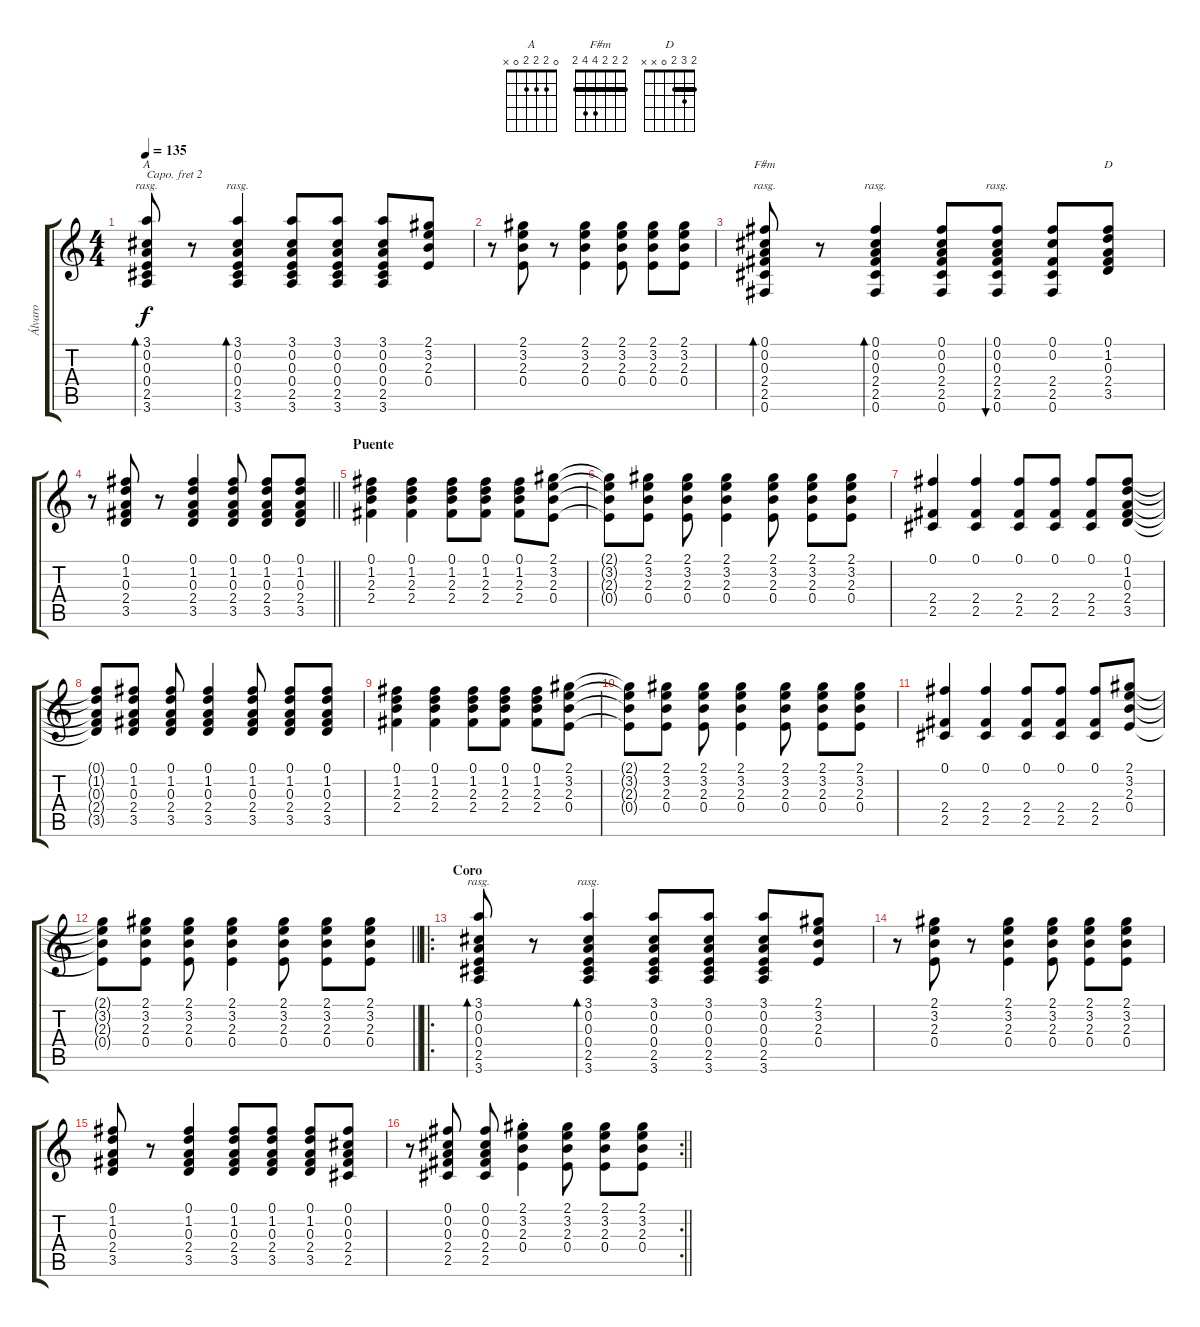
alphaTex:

\track ("Álvaro" "Álvaro") {instrument acousticguitarsteel}
\staff {score tabs}
\capo 2
\tuning (E4 B3 G3 D3 A2 E2) {hide}
\chord ("A" 0 2 2 2 0 x)
\chord ("F#m" 2 2 2 4 4 2) {barre 2}
\chord ("D" 2 3 2 0 x x) {barre 2}
\ts (4 4)
\tempo 135
\clef g2
\ks c
(3.1 0.2 0.3 0.4 2.5 3.6).8{bd 30 ch "A" rasg ii dy f} r.8 (3.1 0.2 0.3 0.4 2.5 3.6).4{bd 30 rasg ii} (3.1 0.2 0.3 0.4 2.5 3.6).8 (3.1 0.2 0.3 0.4 2.5 3.6).8 (3.1 0.2 0.3 0.4 2.5 3.6).8 (2.1 3.2 2.3 0.4).8 |
r.8 (2.1 3.2 2.3 0.4).8 r.8 (2.1 3.2 2.3 0.4).4 (2.1 3.2 2.3 0.4).8 (2.1 3.2 2.3 0.4).8 (2.1 3.2 2.3 0.4).8 |
(0.1 0.2 0.3 2.4 2.5 0.6).8{bd 30 ch "F#m" rasg ii} r.8 (0.1 0.2 0.3 2.4 2.5 0.6).4{bd 30 rasg ii} (0.1 0.2 0.3 2.4 2.5 0.6).8 (0.1 0.2 0.3 2.4 2.5 0.6).8{bu 30 rasg ii} (0.1 0.2 2.4 2.5 0.6).8 (0.1 1.2 0.3 2.4 3.5).8{ch "D"} |
\barLineRight lightlight
r.8 (0.1 1.2 0.3 2.4 3.5).8 r.8 (0.1 1.2 0.3 2.4 3.5).4 (0.1 1.2 0.3 2.4 3.5).8 (0.1 1.2 0.3 2.4 3.5).8 (0.1 1.2 0.3 2.4 3.5).8 |
\section ("" "Puente")
(0.1 1.2 2.3 2.4).4 (0.1 1.2 2.3 2.4).4 (0.1 1.2 2.3 2.4).8 (0.1 1.2 2.3 2.4).8 (0.1 1.2 2.3 2.4).8 (2.1 3.2 2.3 0.4).8 |
(2.1{t} 3.2{t} 2.3{t} 0.4{t}).8 (2.1 3.2 2.3 0.4).8 (2.1 3.2 2.3 0.4).8 (2.1 3.2 2.3 0.4).4 (2.1 3.2 2.3 0.4).8 (2.1 3.2 2.3 0.4).8 (2.1 3.2 2.3 0.4).8 |
(0.1 2.4 2.5).4 (0.1 2.4 2.5).4 (0.1 2.4 2.5).8 (0.1 2.4 2.5).8 (0.1 2.4 2.5).8 (0.1 1.2 0.3 2.4 3.5).8 |
(0.1{t} 1.2{t} 0.3{t} 2.4{t} 3.5{t}).8 (0.1 1.2 0.3 2.4 3.5).8 (0.1 1.2 0.3 2.4 3.5).8 (0.1 1.2 0.3 2.4 3.5).4 (0.1 1.2 0.3 2.4 3.5).8 (0.1 1.2 0.3 2.4 3.5).8 (0.1 1.2 0.3 2.4 3.5).8 |
(0.1 1.2 2.3 2.4).4 (0.1 1.2 2.3 2.4).4 (0.1 1.2 2.3 2.4).8 (0.1 1.2 2.3 2.4).8 (0.1 1.2 2.3 2.4).8 (2.1 3.2 2.3 0.4).8 |
(2.1{t} 3.2{t} 2.3{t} 0.4{t}).8 (2.1 3.2 2.3 0.4).8 (2.1 3.2 2.3 0.4).8 (2.1 3.2 2.3 0.4).4 (2.1 3.2 2.3 0.4).8 (2.1 3.2 2.3 0.4).8 (2.1 3.2 2.3 0.4).8 |
(0.1 2.4 2.5).4 (0.1 2.4 2.5).4 (0.1 2.4 2.5).8 (0.1 2.4 2.5).8 (0.1 2.4 2.5).8 (2.1 3.2 2.3 0.4).8 |
\barLineRight lightlight
(2.1{t} 3.2{t} 2.3{t} 0.4{t}).8 (2.1 3.2 2.3 0.4).8 (2.1 3.2 2.3 0.4).8 (2.1 3.2 2.3 0.4).4 (2.1 3.2 2.3 0.4).8 (2.1 3.2 2.3 0.4).8 (2.1 3.2 2.3 0.4).8 |
\ro
\section ("" "Coro")
(3.1 0.2 0.3 0.4 2.5 3.6).8{bd 30 rasg ii} r.8 (3.1 0.2 0.3 0.4 2.5 3.6).4{bd 30 rasg ii} (3.1 0.2 0.3 0.4 2.5 3.6).8 (3.1 0.2 0.3 0.4 2.5 3.6).8 (3.1 0.2 0.3 0.4 2.5 3.6).8 (2.1 3.2 2.3 0.4).8 |
r.8 (2.1 3.2 2.3 0.4).8 r.8 (2.1 3.2 2.3 0.4).4 (2.1 3.2 2.3 0.4).8 (2.1 3.2 2.3 0.4).8 (2.1 3.2 2.3 0.4).8 |
(0.1 1.2 0.3 2.4 3.5).8 r.8 (0.1 1.2 0.3 2.4 3.5).4 (0.1 1.2 0.3 2.4 3.5).8 (0.1 1.2 0.3 2.4 3.5).8 (0.1 1.2 0.3 2.4 3.5).8 (0.1 0.2 0.3 2.4 2.5).8 |
\rc 2
\barLineRight lightlight
r.8 (0.1 0.2 0.3 2.4 2.5).8 (0.1 0.2 0.3 2.4 2.5).8 (2.1{st} 3.2{st} 2.3{st} 0.4{st}).4 (2.1 3.2 2.3 0.4).8 (2.1 3.2 2.3 0.4).8 (2.1 3.2 2.3 0.4).8
